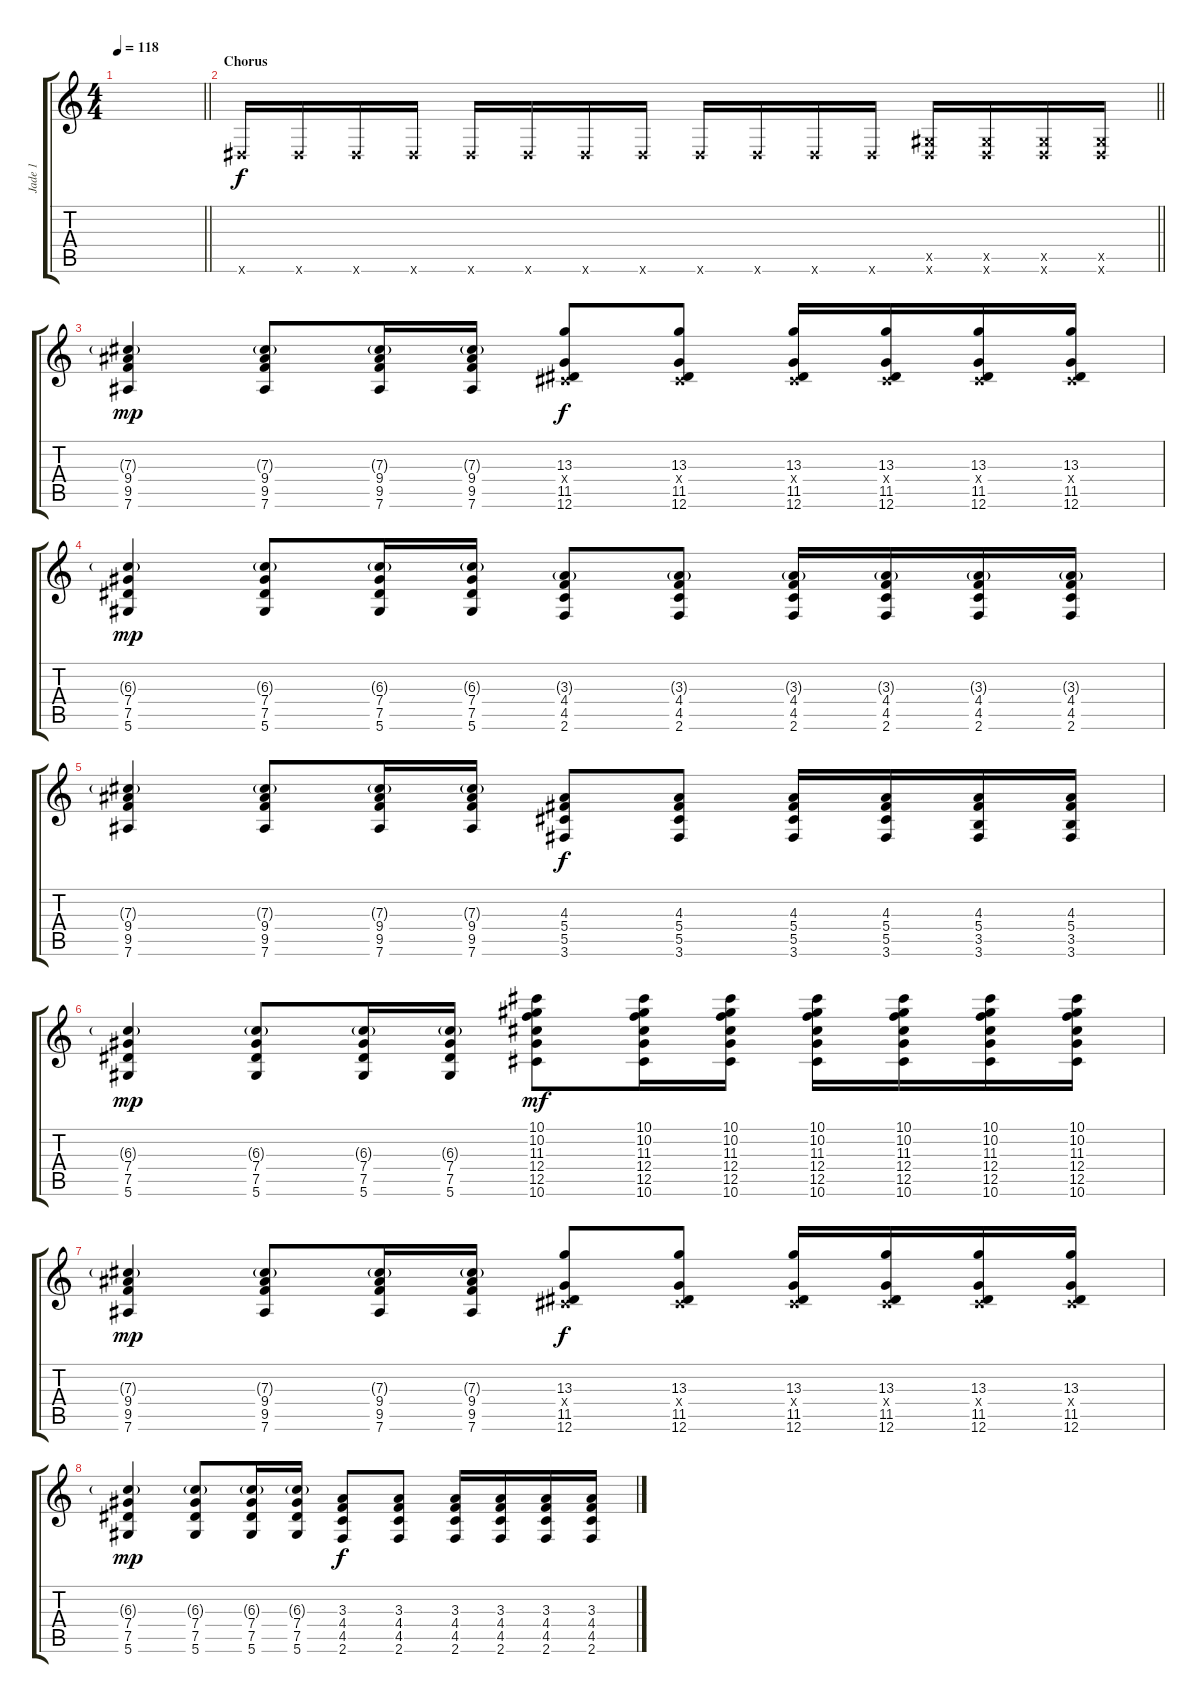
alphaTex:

\track ("Jade 1" "Jade 1") {instrument overdrivenguitar}
\staff {score tabs}
\tuning (Eb4 Bb3 Gb3 Db3 Ab2 Eb2) {hide}
\ts (4 4)
\tempo 118
\clef g2
\barLineRight lightlight
\ks c
|
\section ("" "Chorus")
\barLineRight lightlight
0.6{x}.16 0.6{x}.16 0.6{x}.16 0.6{x}.16 0.6{x}.16 0.6{x}.16 0.6{x}.16 0.6{x}.16 0.6{x}.16 0.6{x}.16 0.6{x}.16 0.6{x}.16 (0.5{x} 0.6{x}).16 (0.5{x} 0.6{x}).16 (0.5{x} 0.6{x}).16 (0.5{x} 0.6{x}).16 |
(7.3{g} 9.4 9.5 7.6).4{dy mp} (7.3{g} 9.4 9.5 7.6).8 (7.3{g} 9.4 9.5 7.6).16 (7.3{g} 9.4 9.5 7.6).16 (13.3 0.4{x} 11.5 12.6).8{dy f} (13.3 0.4{x} 11.5 12.6).8 (13.3 0.4{x} 11.5 12.6).16 (13.3 0.4{x} 11.5 12.6).16 (13.3 0.4{x} 11.5 12.6).16 (13.3 0.4{x} 11.5 12.6).16 |
(6.3{g} 7.4 7.5 5.6).4{dy mp} (6.3{g} 7.4 7.5 5.6).8 (6.3{g} 7.4 7.5 5.6).16 (6.3{g} 7.4 7.5 5.6).16 (3.3{g} 4.4 4.5 2.6).8 (3.3{g} 4.4 4.5 2.6).8 (3.3{g} 4.4 4.5 2.6).16 (3.3{g} 4.4 4.5 2.6).16 (3.3{g} 4.4 4.5 2.6).16 (3.3{g} 4.4 4.5 2.6).16 |
(7.3{g} 9.4 9.5 7.6).4 (7.3{g} 9.4 9.5 7.6).8 (7.3{g} 9.4 9.5 7.6).16 (7.3{g} 9.4 9.5 7.6).16 (4.3 5.4 5.5 3.6).8{dy f} (4.3 5.4 5.5 3.6).8 (4.3 5.4 5.5 3.6).16 (4.3 5.4 5.5 3.6).16 (4.3 5.4 3.5 3.6).16 (4.3 5.4 3.5 3.6).16 |
(6.3{g} 7.4 7.5 5.6).4{dy mp} (6.3{g} 7.4 7.5 5.6).8 (6.3{g} 7.4 7.5 5.6).16 (6.3{g} 7.4 7.5 5.6).16 (10.1 10.2 11.3 12.4 12.5 10.6).8{dy mf} (10.1 10.2 11.3 12.4 12.5 10.6).16 (10.1 10.2 11.3 12.4 12.5 10.6).16 (10.1 10.2 11.3 12.4 12.5 10.6).16 (10.1 10.2 11.3 12.4 12.5 10.6).16 (10.1 10.2 11.3 12.4 12.5 10.6).16 (10.1 10.2 11.3 12.4 12.5 10.6).16 |
(7.3{g} 9.4 9.5 7.6).4{dy mp} (7.3{g} 9.4 9.5 7.6).8 (7.3{g} 9.4 9.5 7.6).16 (7.3{g} 9.4 9.5 7.6).16 (13.3 0.4{x} 11.5 12.6).8{dy f} (13.3 0.4{x} 11.5 12.6).8 (13.3 0.4{x} 11.5 12.6).16 (13.3 0.4{x} 11.5 12.6).16 (13.3 0.4{x} 11.5 12.6).16 (13.3 0.4{x} 11.5 12.6).16 |
(6.3{g} 7.4 7.5 5.6).4{dy mp} (6.3{g} 7.4 7.5 5.6).8 (6.3{g} 7.4 7.5 5.6).16 (6.3{g} 7.4 7.5 5.6).16 (3.3 4.4 4.5 2.6).8{dy f} (3.3 4.4 4.5 2.6).8 (3.3 4.4 4.5 2.6).16 (3.3 4.4 4.5 2.6).16 (3.3 4.4 4.5 2.6).16 (3.3 4.4 4.5 2.6).16
